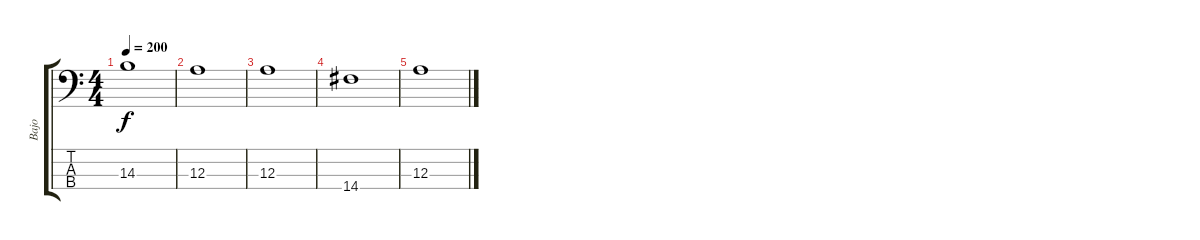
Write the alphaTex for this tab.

\track ("Bajo" "Bajo") {instrument electricbassfinger}
\staff {score tabs}
\tuning (G2 D2 A1 E1) {hide}
\ts (4 4)
\tempo 200
\clef f4
\ks c
14.3.1{dy f} |
12.3.1 |
12.3.1 |
14.4.1 |
12.3.1
